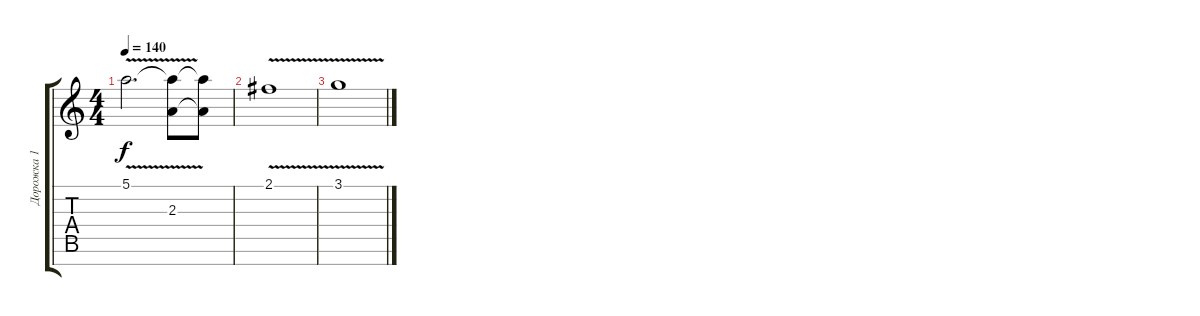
\track ("Дорожка 1" "Дорожка 1") {instrument distortionguitar}
\staff {score tabs}
\tuning (E4 B3 G3 D3 A2 E2 B1) {hide}
\ts (4 4)
\tempo 140
\clef g2
\ks c
5.1{v}.2{d dy f} (5.1{t} 2.3).8 (5.1{t} 2.3{t}).8 |
2.1{v}.1 |
3.1{v}.1
